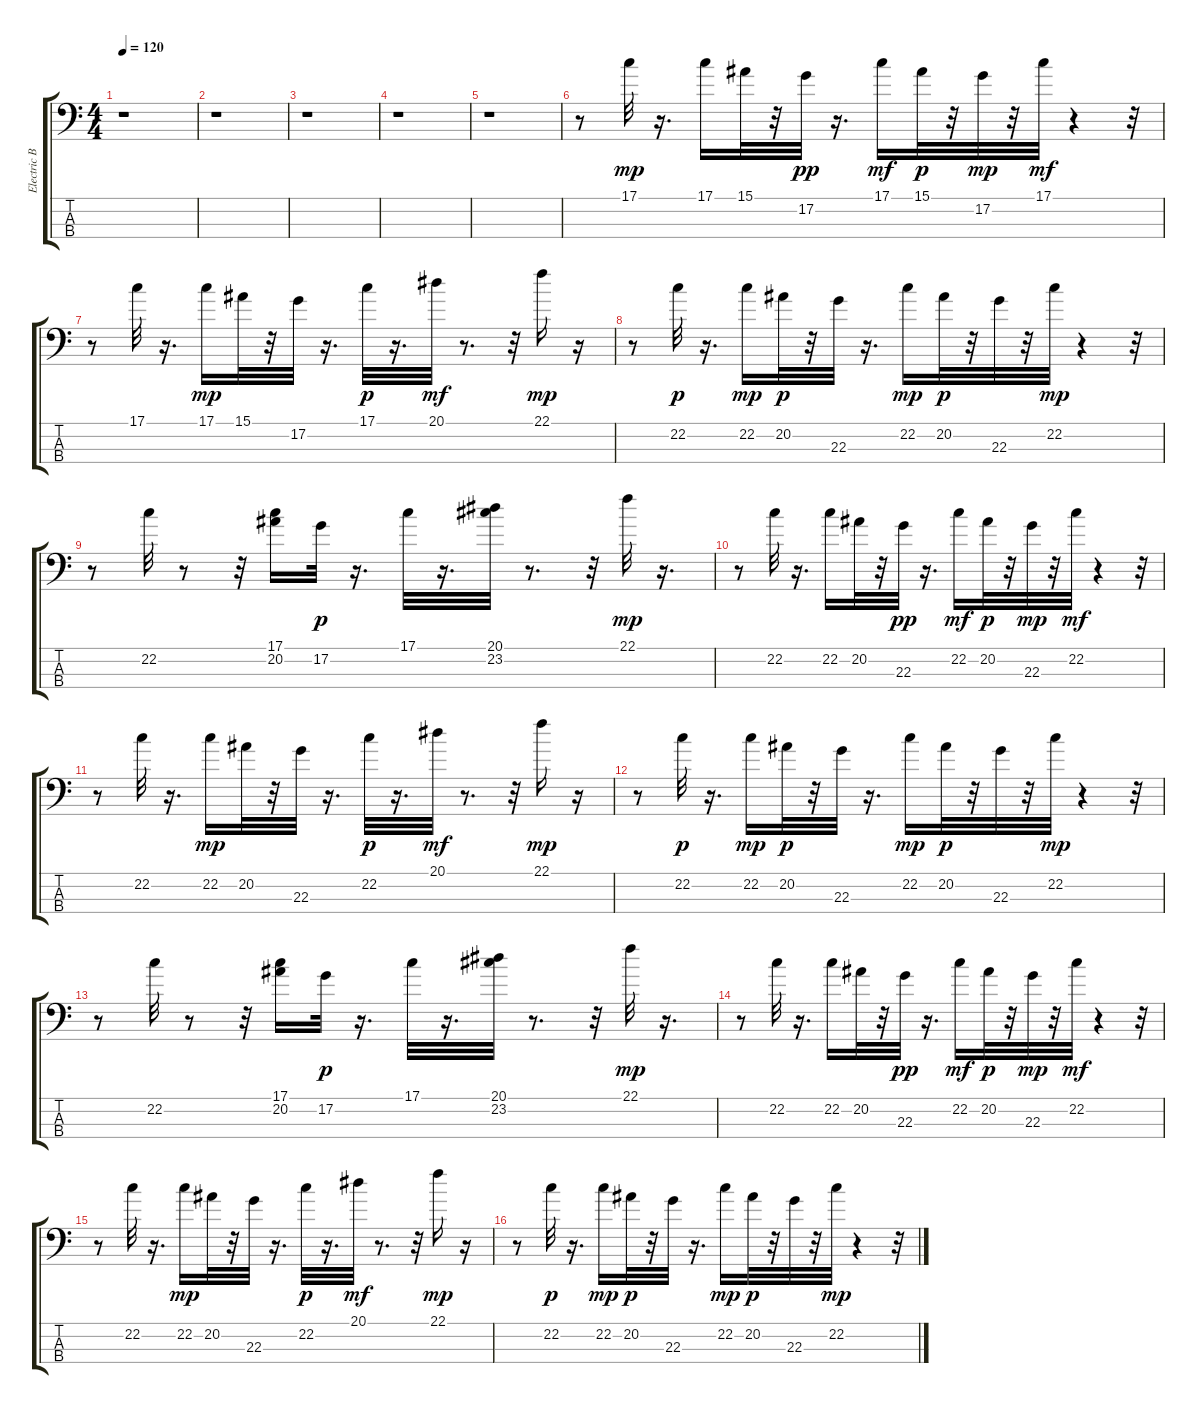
\track ("Electric Bass" "Electric B") {instrument electricbassfinger}
\staff {score tabs}
\tuning (G2 D2 A1 E1) {hide}
\ts (4 4)
\tempo 120
\clef f4
\ks c
r.1{dy mp} |
r.1 |
r.1 |
r.1 |
r.1 |
r.8 17.1.32 r.16{d} 17.1.16 15.1.32 r.32 17.2.32{dy pp} r.16{d} 17.1.16{dy mf} 15.1.32{dy p} r.32 17.2.32{dy mp} r.32 17.1.32{dy mf} r.4 r.32 |
r.8 17.1.32 r.16{d} 17.1.16{dy mp} 15.1.32 r.32 17.2.32 r.16{d} 17.1.32{dy p} r.16{d} 20.1.32{dy mf} r.8{d} r.32 22.1.16{dy mp} r.16 |
r.8 22.2.32{dy p} r.16{d} 22.2.16{dy mp} 20.2.32{dy p} r.32 22.3.32 r.16{d} 22.2.16{dy mp} 20.2.32{dy p} r.32 22.3.32 r.32 22.2.32{dy mp} r.4 r.32 |
r.8 22.2.32 r.8 r.32 (17.1 20.2).16 17.2.32{dy p} r.16{d} 17.1.32 r.16{d} (20.1 23.2).32 r.8{d} r.32 22.1.32{dy mp} r.16{d} |
r.8 22.2.32 r.16{d} 22.2.16 20.2.32 r.32 22.3.32{dy pp} r.16{d} 22.2.16{dy mf} 20.2.32{dy p} r.32 22.3.32{dy mp} r.32 22.2.32{dy mf} r.4 r.32 |
r.8 22.2.32 r.16{d} 22.2.16{dy mp} 20.2.32 r.32 22.3.32 r.16{d} 22.2.32{dy p} r.16{d} 20.1.32{dy mf} r.8{d} r.32 22.1.16{dy mp} r.16 |
r.8 22.2.32{dy p} r.16{d} 22.2.16{dy mp} 20.2.32{dy p} r.32 22.3.32 r.16{d} 22.2.16{dy mp} 20.2.32{dy p} r.32 22.3.32 r.32 22.2.32{dy mp} r.4 r.32 |
r.8 22.2.32 r.8 r.32 (17.1 20.2).16 17.2.32{dy p} r.16{d} 17.1.32 r.16{d} (20.1 23.2).32 r.8{d} r.32 22.1.32{dy mp} r.16{d} |
r.8 22.2.32 r.16{d} 22.2.16 20.2.32 r.32 22.3.32{dy pp} r.16{d} 22.2.16{dy mf} 20.2.32{dy p} r.32 22.3.32{dy mp} r.32 22.2.32{dy mf} r.4 r.32 |
r.8 22.2.32 r.16{d} 22.2.16{dy mp} 20.2.32 r.32 22.3.32 r.16{d} 22.2.32{dy p} r.16{d} 20.1.32{dy mf} r.8{d} r.32 22.1.16{dy mp} r.16 |
r.8 22.2.32{dy p} r.16{d} 22.2.16{dy mp} 20.2.32{dy p} r.32 22.3.32 r.16{d} 22.2.16{dy mp} 20.2.32{dy p} r.32 22.3.32 r.32 22.2.32{dy mp} r.4 r.32
